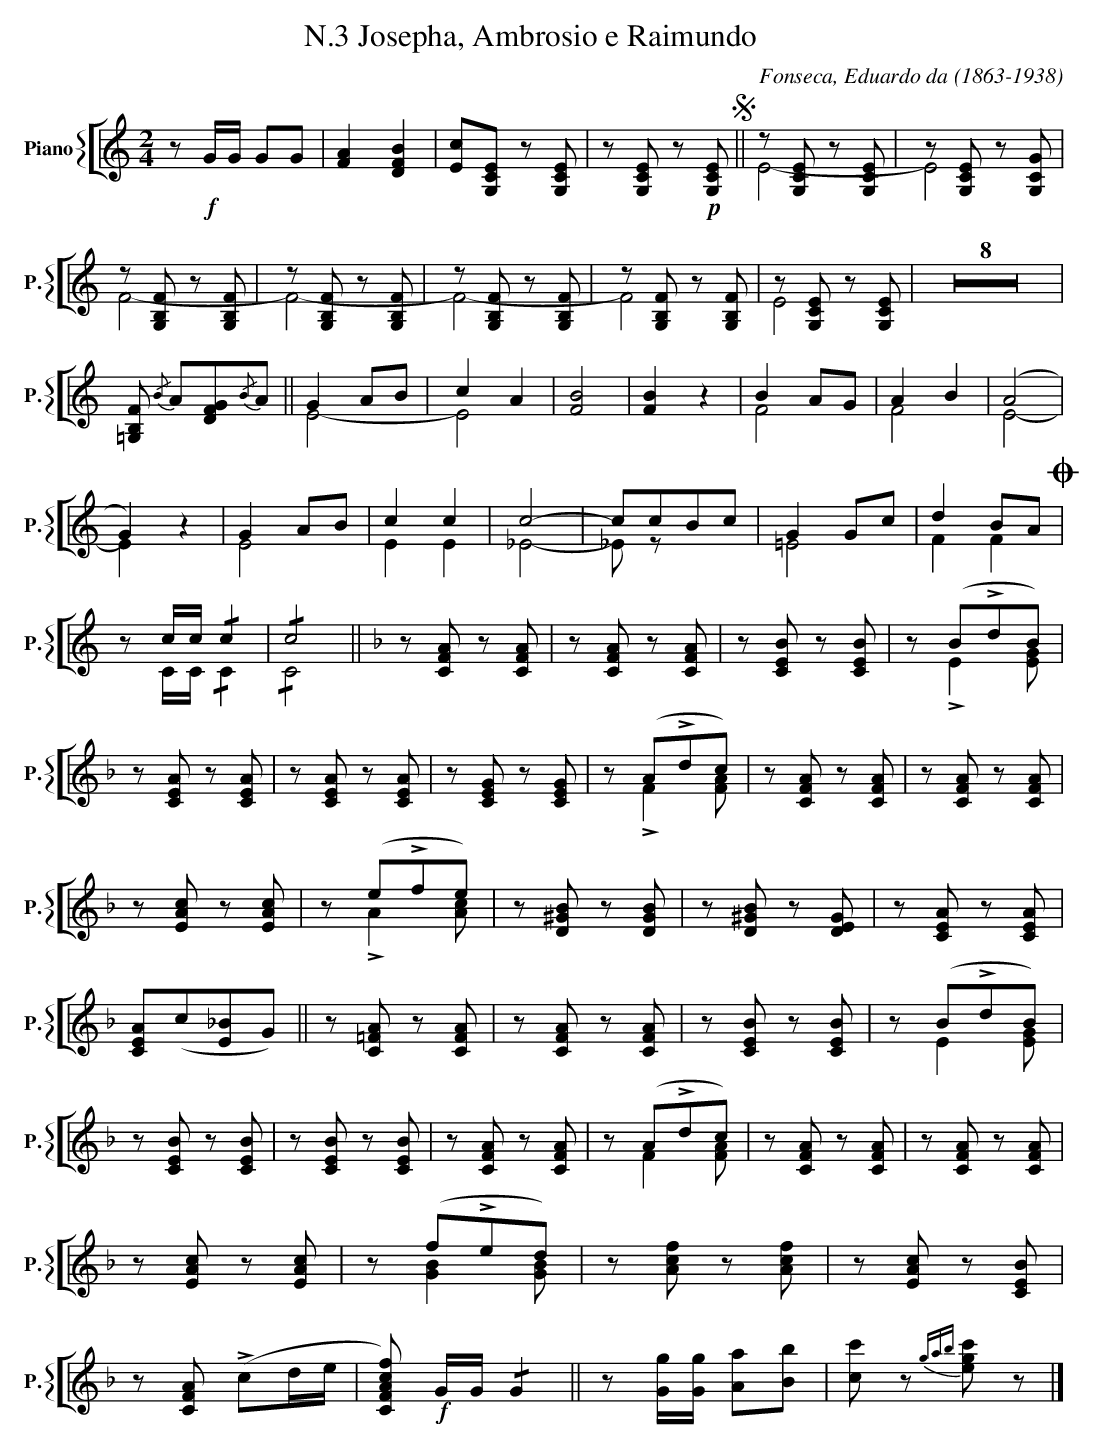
X:1
T:N.3 Josepha, Ambrosio e Raimundo
C:Fonseca, Eduardo da (1863-1938)
M:2/4
L:1/4
K:C
V: 7 clef=treble name="Piano" sname="P."
%%staves [{ 7 }]
   z/!f!G//G// G/G/ | [FA][DFB] | [Ec]/[ECG,]/ z/ [ECG,]/ | z/ [ECG,]/ z/ !p! [ECG,]/ !segno!|| \
   z/[ECG,]/ z/[ECG,]/ & E2-| z/[ECG,]/ z/[GCG,]/ & E2 | z/[FB,G,]/ z/[FB,G,]/ & F2-|\
   z/[FB,G,]/ z/[FB,G,]/ & F2- |  z/[FB,G,]/ z/[FB,G,]/ & F2- | z/[FB,G,]/ z/[FB,G,]/ & F2 |\
   z/[ECG,]/ z/[ECG,]/ & E2  | Z8 | [FB,=G,]/ {/B}A/[GFD]/{/B}A/ & x2  || G A/B/ & E2- |\
   cA & E2 | [FB]2 & x2 | [FB] z | B A/G/ & F2 | AB & F2 |\
   (A2&E2 | G)z&-E x | GA/B/&E2 | cc&EE | c2-&_E2- | c/c/B/c/&_E/z/x |\
   GG/c/&=E2 | dB/A/&FF !coda!| z/c//c//!/!c&x/C//C//!/!C | !/!c2 & !/!C2 || \
   [K:F] z/[CFA]/ z/[CFA]/ |  z/[CFA]/ z/[CFA]/ |  z/[CEB]/ z/[CEB]/ | z/(B/!>!d/B/) & x/!>!E[EG]/| \
   z/[CEA]/ z/[CEA]/ | z/[CEA]/ z/[CEA]/ | z/[CEG]/ z/[CEG]/ | \
   z/(A/!>!d/c/) & x/!>!F[FA]/ | z/[CFA]/ z/[CFA]/ | z/[CFA]/ z/[CFA]/ | z/[EAc]/ z/[EAc]/ | \
   z/(e/!>!f/e/) & x/!>!A[Ac]/ | z/[D^GB]/ z/[DGB]/ | z/[D^GB]/ z/[DEG]/ | \
   z/[CEA]/ z/[CEA]/ | [CEA]/(c/[E_B]/G/) ||  \
   z/[C=FA]/ z/[CFA]/ | z/[CFA]/ z/[CFA]/ | z/[CEB]/ z/[CEB]/ | z/(B/!>!d/B/) & x/E[EG]/ | \
   z/[CEB]/ z/[CEB]/ |z/[CEB]/ z/[CEB]/ | z/[CFA]/ z/[CFA]/ | \
   z/(A/!>!d/c/) & x/F[FA]/ |  z/[CFA]/ z/[CFA]/ | z/[CFA]/ z/[CFA]/ | \
   z/[EAc]/ z/[EAc]/ | z/(f/!>!e/d/) & x/[BG][GB]/  | z/[Acf]/ z/[Acf]/ | \
   z/[EAc]/ z/[CEB]/ |  z/[CFA]/ (!>!c/d//e// | [CFAcf]/) !f! G//G// !/!G ||\
   z/[Gg]/4[Gg]/4 [Aa]/[Bb]/ | [cc']/z/ {gab} [egc']/z/ |] \
